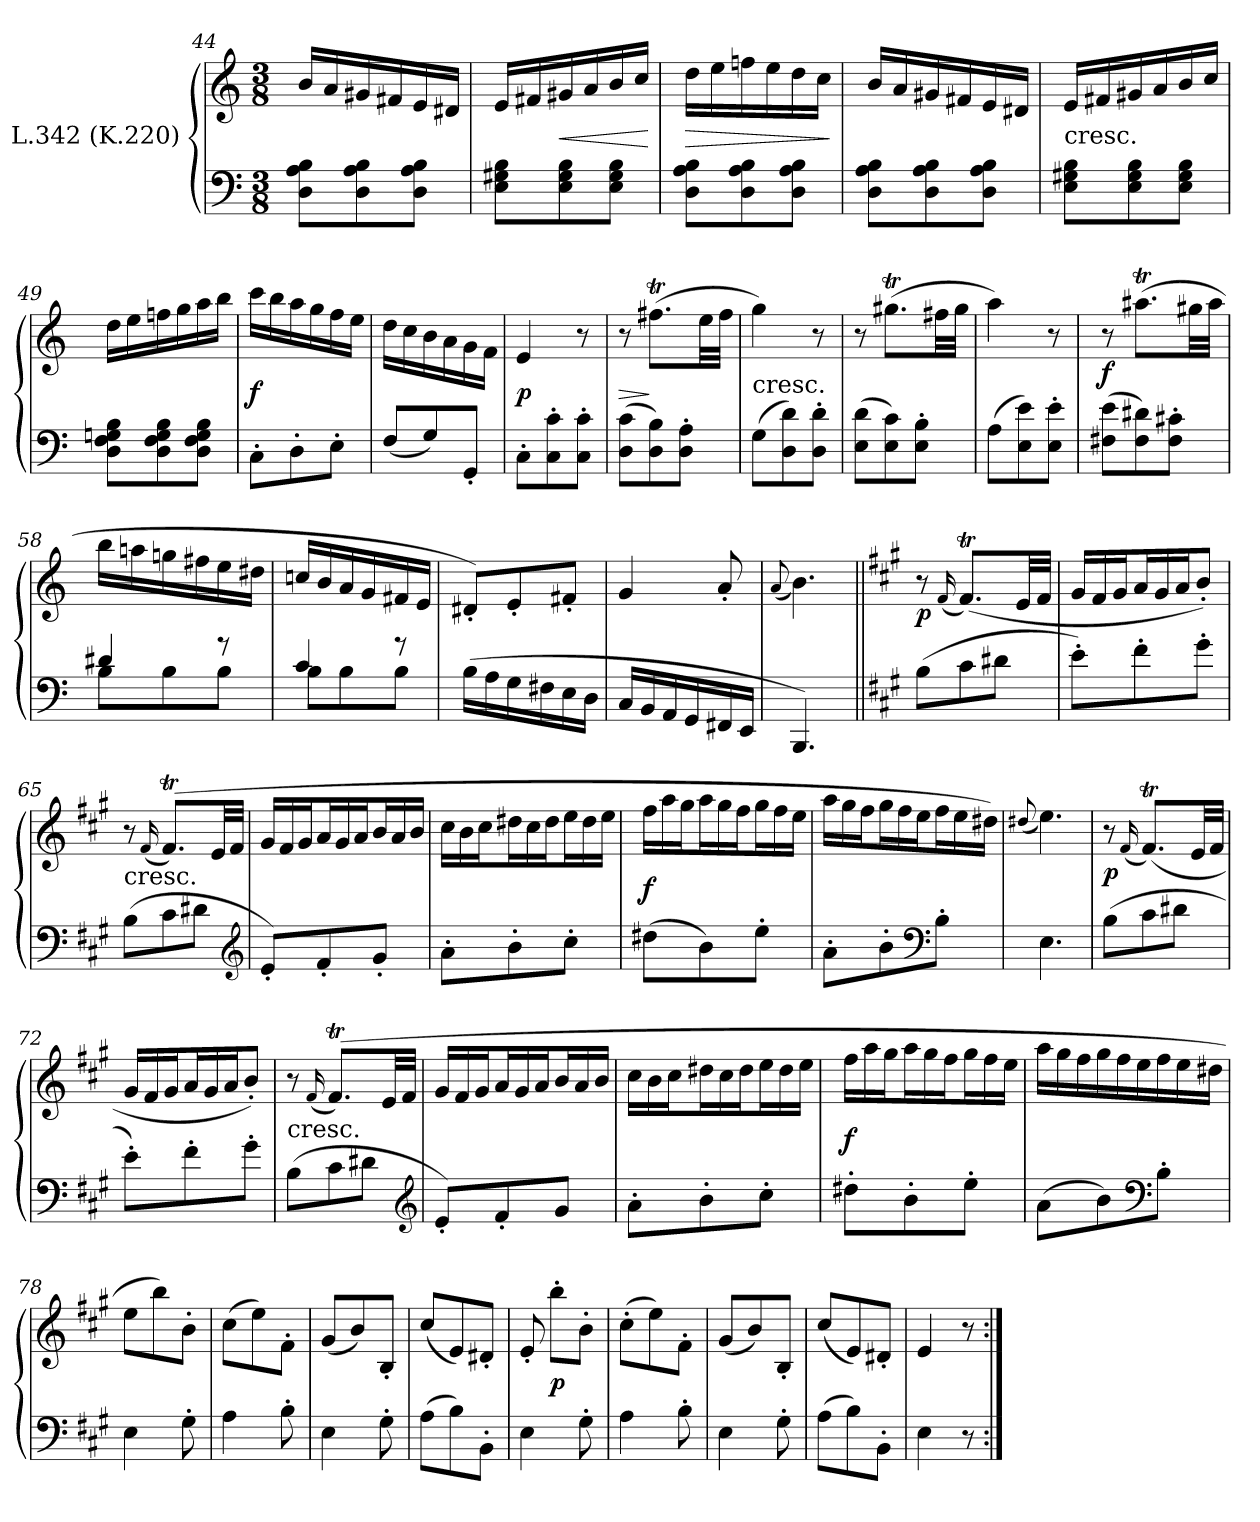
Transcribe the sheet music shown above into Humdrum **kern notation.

**kern	**kern	**dynam
*part1	*part1	*part1
*staff2	*staff1	*staff1/2
*I"L.342 (K.220)	*	*
!!LO:LB:g=z
*clefF4	*clefG2	*
*k[]	*k[]	*
*M3/8	*M3/8	*
=44	=44	=44
8D 8A 8BL	16bLL	.
.	16a	.
8D 8A 8B	16g#X	.
.	16f#X	.
8D 8A 8BJ	16e	.
.	16d#XJJ	.
=45	=45	=45
8E 8G#X 8BL	16eLL	.
.	16f#X	.
8E 8G# 8B	16g#X	<
.	16a	.
8E 8G# 8BJ	16b	.
.	16ccJJ	.
.	.	[
=46	=46	=46
8D 8A 8BL	16ddLL	>
.	16ee	.
8D 8A 8B	16ffn	.
.	16ee	.
8D 8A 8BJ	16dd	.
.	16ccJJ	.
.	.	]
=47	=47	=47
8D 8A 8BL	16bLL	.
.	16a	.
8D 8A 8B	16g#X	.
.	16f#X	.
8D 8A 8BJ	16e	.
.	16d#XJJ	.
!!LO:LB:g=z
=48	=48	=48
!	!LO:TX:c:t=cresc.	!
8E 8G#X 8BL	16eLL	.
.	16f#X	.
8E 8G# 8B	16g#X	.
.	16a	.
8E 8G# 8BJ	16b	.
.	16ccJJ	.
=49	=49	=49
8D 8F 8Gn 8BL	16ddLL	.
.	16ee	.
8D 8F 8G 8B	16ffn	.
.	16gg	.
8D 8F 8G 8BJ	16aa	.
.	16bbJJ	.
=50	=50	=50
8C'L	16cccLL	f
.	16bb	.
8D'	16aa	.
.	16gg	.
8E'J	16ff	.
.	16eeJJ	.
=51	=51	=51
(8FL	16dd\LL	.
.	16cc\	.
8G)	16b\	.
.	16a\	.
8GG'J	16g\	.
.	16f\JJ	.
!!LO:LB:g=z
=52	=52	=52
8C'L	4e	p
8C' 8c'	.	.
8C' 8c'J	8r	.
=53	=53	=53
(8D 8cL	8r	>
8D 8B)	(8.ff#XtL	]
8D' 8A'J	.	.
.	32eeLL	.
.	32ff#JJJ	.
=54	=54	=54
!	!LO:TX:c:t=cresc.	!
(8GL	4gg)	.
8D 8d)	.	.
8D' 8d'J	8r	.
=55	=55	=55
(8E 8dL	8r	.
8E 8c)	(8.gg#XtL	.
8E' 8B'J	.	.
.	32ff#XLL	.
.	32gg#JJJ	.
=56	=56	=56
(8AL	4aa)	.
8E 8e)	.	.
8E' 8e'J	8r	.
=57	=57	=57
(8F#X 8eL	8r	f
8F# 8d#X)	(8.aa#XtL	.
8F#' 8c#X'J	.	.
.	32gg#XLL	.
.	32aa#JJJ	.
!!LO:LB:g=z
=58	=58	=58
*^	*	*
4d#X	8BL	16bbLL	.
.	.	16aan	.
.	8B	16ggn	.
.	.	16ff#X	.
8rg	8BJ	16ee	.
.	.	16dd#XJJ	.
=59	=59	=59	=59
4c	8BL	16ccnLL	.
.	.	16b	.
.	8B	16a	.
.	.	16g	.
8rg	8BJ	16f#X	.
.	.	16eJJ	.
*v	*v	*	*
=60	=60	=60
(16BLL	8d#X'L)	.
16A	.	.
16G	8e'	.
16F#X	.	.
16E	8f#X'J	.
16DJJ	.	.
=61	=61	=61
16CLL	4g	.
16BB	.	.
16AA	.	.
16GG	.	.
16FF#X	8a'	.
16EEJJ	.	.
=62	=62	=62
.	(8qqa	.
4.BBB)	4.b)	.
!!LO:LB:g=z
=63||	=63||	=63||
*k[f#c#g#]	*k[f#c#g#]	*
(8BL	8r	p
.	(16qqf#	.
8c#	(>8.f#TL)	.
8d#XJ	.	.
.	32eLL	.
.	32f#JJJ	.
=64	=64	=64
*	*Xtuplet	*
8e'L)	24g#LL	.
.	24f#	.
.	24g#J	.
8f#'	24aL	.
.	24g#	.
.	24aJ	.
8g#'J	8b'J)	.
=65	=65	=65
!	!LO:TX:c:t=cresc.	!
(8BL	8r	.
.	(16qqf#	.
8c#	(8.f#TL)	.
8d#XJ	.	.
.	32eLL	.
.	32f#JJJ	.
*clefG2	*	*
=66	=66	=66
8e'L)	24g#LL	.
.	24f#	.
.	24g#J	.
8f#'	24aL	.
.	24g#	.
.	24aJ	.
8g#'J	24bL	.
.	24a	.
.	24bJJ	.
!!LO:LB:g=z
=67	=67	=67
8a'L	24cc#LL	.
.	24b	.
.	24cc#J	.
8b'	24dd#XL	.
.	24cc#	.
.	24dd#J	.
8cc#'J	24eeL	.
.	24dd#	.
.	24eeJJ	.
=68	=68	=68
(8dd#XL	24ff#LL	f
.	24aa	.
.	24gg#J	.
8b)	24aaL	.
.	24gg#	.
.	24ff#J	.
8ee'J	24gg#L	.
.	24ff#	.
.	24eeJJ	.
=69	=69	=69
8a'L	24aaLL	.
.	24gg#	.
.	24ff#J	.
8b'	24gg#L	.
.	24ff#	.
.	24eeJ	.
*clefF4	*	*
8B'J	24ff#L	.
.	24ee	.
.	24dd#XJJ)	.
!!LO:LB:g=z
=70	=70	=70
.	(8qqdd#X	.
4.E	4.ee)	.
=71	=71	=71
(8BL	8r	p
.	(16qqf#	.
8c#	(>8.f#TL)	.
8d#XJ	.	.
.	32eLL	.
.	32f#JJJ	.
=72	=72	=72
8e'L)	24g#LL	.
.	24f#	.
.	24g#J	.
8f#'	24aL	.
.	24g#	.
.	24aJ	.
8g#'J	8b'>J)	.
=73	=73	=73
!	!LO:TX:c:t=cresc.	!
(8BL	8r	.
.	(16qqf#	.
8c#	(8.f#TL)	.
8d#XJ	.	.
.	32eLL	.
.	32f#JJJ	.
*clefG2	*	*
!!LO:LB:g=z
=74	=74	=74
8e'L)	24g#LL	.
.	24f#	.
.	24g#J	.
8f#'	24aL	.
.	24g#	.
.	24aJ	.
8g#J	24bL	.
.	24a	.
.	24bJJ	.
=75	=75	=75
8a'L	24cc#LL	.
.	24b	.
.	24cc#J	.
8b'	24dd#XL	.
.	24cc#	.
.	24dd#J	.
8cc#'J	24eeL	.
.	24dd#	.
.	24eeJJ	.
=76	=76	=76
8dd#X'L	24ff#LL	f
.	24aa	.
.	24gg#J	.
8b'	24aaL	.
.	24gg#	.
.	24ff#J	.
8ee'J	24gg#L	.
.	24ff#	.
.	24eeJJ	.
!!LO:LB:g=z
=77	=77	=77
(8aL	24aaLL	.
.	24gg#	.
.	24ff#	.
8b)	24gg#	.
.	24ff#	.
.	24ee	.
*clefF4	*	*
8B'J	24ff#	.
.	24ee	.
.	24dd#XJJ	.
=78	=78	=78
4E	8eeL	.
.	8bb)	.
8G#'	8b'J	.
=79	=79	=79
4A	(8cc#L	.
.	8ee)	.
8B'	8f#'J	.
=80	=80	=80
4E	(8g#L	.
.	8b)	.
8G#'	8B'J	.
!!LO:LB:g=z
=81	=81	=81
(8AL	(8cc#L	.
8B)	8e)	.
8BB'J	8d#X'J	.
=82	=82	=82
4E	8e'	.
.	8bb'L	p
8G#'	8b'J	.
=83	=83	=83
4A	(8cc#'L	.
.	8ee)	.
8B'	8f#'J	.
=84	=84	=84
4E	(8g#L	.
.	8b)	.
8G#'	8B'J	.
=85	=85	=85
(8AL	(8cc#L	.
8B)	8e)	.
8BB'J	8d#X'J	.
=86	=86	=86
4E	4e	.
8r	8r	.
=:|!	=:|!	=:|!
*-	*-	*-
